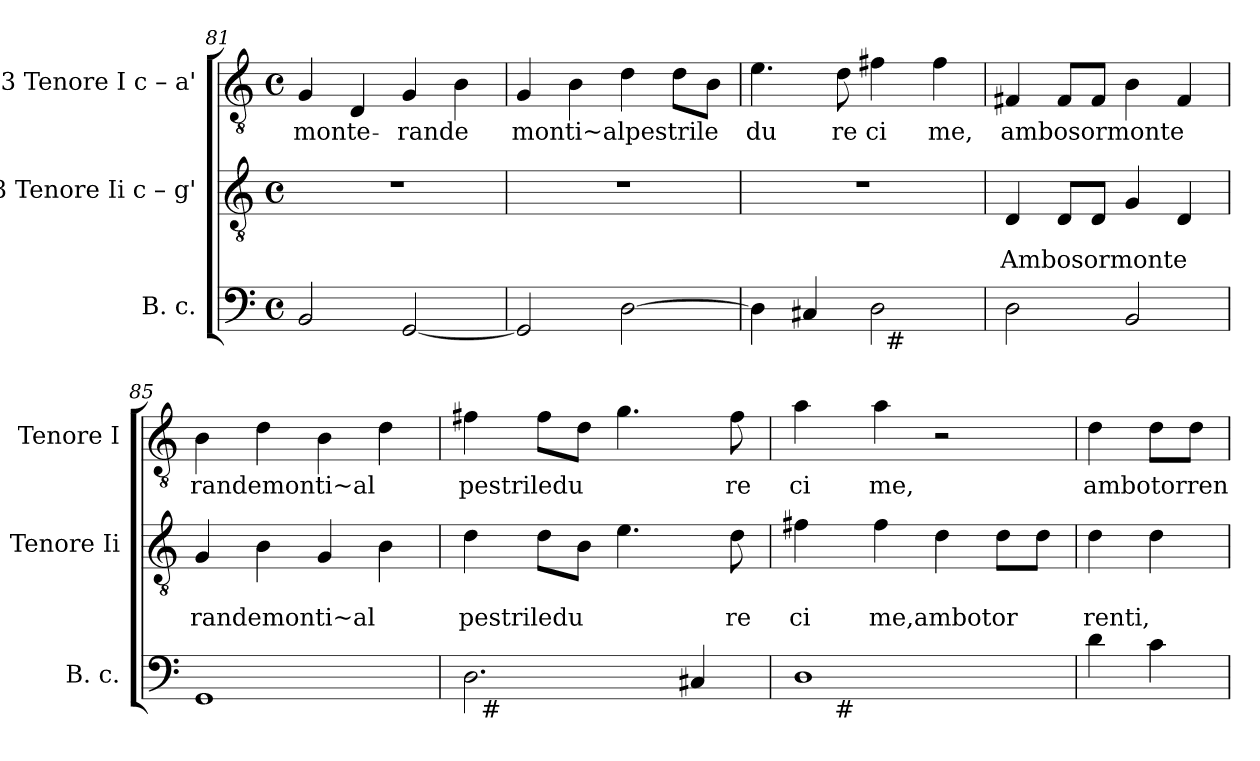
**kern	**kern	**text	**text	**kern	**text
*part3	*part2	*part2	*part2	*part1	*part1
*staff3	*staff2	*staff2	*staff2	*staff1	*staff1
*I"B. c.	*I"3 Tenore Ii c – g'	*	*	*I"3 Tenore I c – a'	*
*I'B. c.	*I'Tenore Ii	*	*	*I'Tenore I	*
*clefF4	*clefGv2	*	*	*clefGv2	*
*k[]	*k[]	*	*	*k[]	*
*C:	*C:	*	*	*C:	*
*M4/4	*M4/4	*	*	*M4/4	*
*met(c)	*met(c)	*	*	*met(c)	*
=81	=81	=81	=81	=81	=81
!	!	!	!	!	!LO:LY:b
2BB/	1r	.	.	4G/	-monte-
.	.	.	.	4D/	.
!	!	!	!	!	!LO:LY:b
[<2GG/	.	.	.	4G/	-rande
.	.	.	.	4B\	.
=82	=82	=82	=82	=82	=82
!	!	!	!	!	!LO:LY:b
2GG/]	1r	.	.	4G/	monti~alpestrile
.	.	.	.	4B\	.
[>2D\	.	.	.	4d\	.
.	.	.	.	8d\L	.
.	.	.	.	8B\J	.
!!LO:PB:g=z
=83	=83	=83	=83	=83	=83
!	!	!	!	!	!LO:LY:b
*^	*	*	*	*	*
4D\]	2ryy	1r	.	.	4.e\	du
4C#X/	.	.	.	.	.	.
!	!	!	!	!	!	!LO:LY:b
.	.	.	.	.	8d\	re
!	!	!	!	!	!	!LO:LY:b
2D\	32ryy	.	.	.	4f#X\	ci
!	!LO:TX:b:t=#	!	!	!	!	!
.	4...ryy	.	.	.	.	.
!	!	!	!	!	!	!LO:LY:b
.	.	.	.	.	4f#\	me,
=84	=84	=84	=84	=84	=84	=84
!	!	!	!	!LO:LY:b	!	!LO:LY:b
*v	*v	*	*	*	*	*
2D\	4D/	.	Ambosormonte	4F#X/	ambosormonte
.	8D/L	.	.	8F#/L	.
.	8D/J	.	.	8F#/J	.
2BB/	4G/	.	.	4B\	.
.	4D/	.	.	4F#/	.
=85	=85	=85	=85	=85	=85
!	!	!	!LO:LY:b	!	!LO:LY:b
1GG	4G/	.	randemonti~al	4B\	randemonti~al
.	4B\	.	.	4d\	.
.	4G/	.	.	4B\	.
.	4B\	.	.	4d\	.
=86	=86	=86	=86	=86	=86
!	!	!	!LO:LY:b	!	!LO:LY:b
*^	*	*	*	*	*
2.D\	32ryy	4d\	.	pestriledu	4f#X\	pestriledu
!	!LO:TX:b:t=#	!	!	!	!	!
.	2ryy	.	.	.	.	.
.	.	8d\L	.	.	8f#\L	.
.	.	8B\J	.	.	8d\J	.
.	.	4.e\	.	.	4.g\	.
.	4...ryy	.	.	.	.	.
4C#X/	.	.	.	.	.	.
!	!	!	!	!LO:LY:b	!	!LO:LY:b
.	.	8d\	.	re	8f#\	re
=87	=87	=87	=87	=87	=87	=87
!	!	!	!	!LO:LY:b	!	!LO:LY:b
1D	8ryy	4f#X\	.	ci	4a\	ci
!	!LO:TX:b:t=#	!	!	!	!	!
.	2..ryy	.	.	.	.	.
!	!	!	!	!LO:LY:b	!	!LO:LY:b
.	.	4f#\	.	me,ambotor	4a\	me,
.	.	4d\	.	.	2r	.
.	.	8d\L	.	.	.	.
.	.	8d\J	.	.	.	.
=88	=88	=88	=88	=88	=88	=88
!	!	!	!	!LO:LY:b	!	!LO:LY:b
*v	*v	*	*	*	*	*
4d\	4d\	.	renti,	4d\	ambotorren
4c\	4d\	.	.	8d\L	.
.	.	.	.	8d\J	.
=	=	=	=	=	=
*-	*-	*-	*-	*-	*-
